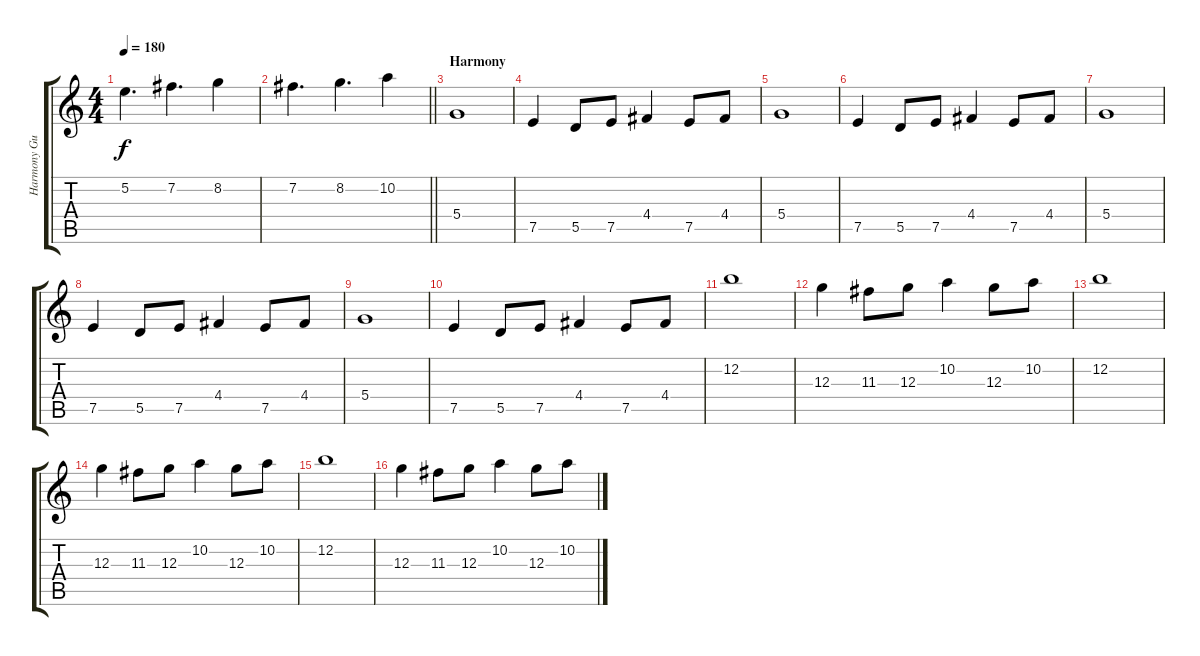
\track ("Harmony Guitar" "Harmony Gu") {instrument distortionguitar}
\staff {score tabs}
\tuning (E4 B3 G3 D3 A2 E2) {hide}
\ts (4 4)
\tempo 180
\clef g2
\ks c
5.2.4{d dy f} 7.2.4{d} 8.2.4 |
\barLineRight lightlight
7.2.4{d} 8.2.4{d} 10.2.4 |
\section ("" "Harmony")
5.4.1{volume 12} |
7.5.4 5.5.8 7.5.8 4.4.4 7.5.8 4.4.8 |
5.4.1 |
7.5.4 5.5.8 7.5.8 4.4.4 7.5.8 4.4.8 |
5.4.1 |
7.5.4 5.5.8 7.5.8 4.4.4 7.5.8 4.4.8 |
5.4.1 |
7.5.4 5.5.8 7.5.8 4.4.4 7.5.8 4.4.8 |
12.2.1 |
12.3.4 11.3.8 12.3.8 10.2.4 12.3.8 10.2.8 |
12.2.1 |
12.3.4 11.3.8 12.3.8 10.2.4 12.3.8 10.2.8 |
12.2.1 |
12.3.4 11.3.8 12.3.8 10.2.4 12.3.8 10.2.8
